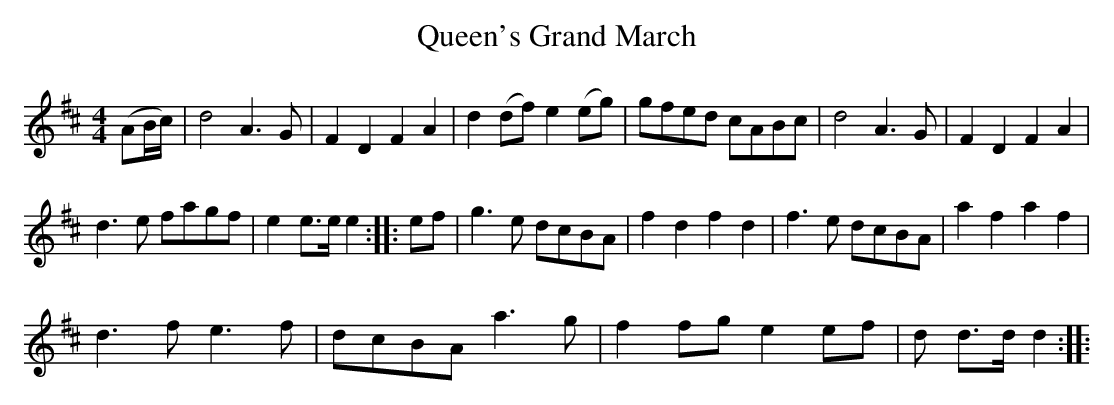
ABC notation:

X:1
T: Queen's Grand March
M: 4/4
L: 1/8
K: D
(AB/c/) | d4 A3G | F2D2 F2A2 | d2(df) e2(eg) | gfed cABc | d4 A3G | F2D2 F2A2 |
d3e fagf | e2 e>e e2 :|: ef | g3 e dcBA | f2d2 f2d2 | f3e dcBA | a2f2 a2f2 |
d3f e3f | dcBA a3g| f2 fg e2 ef | d d>d d2:||:
